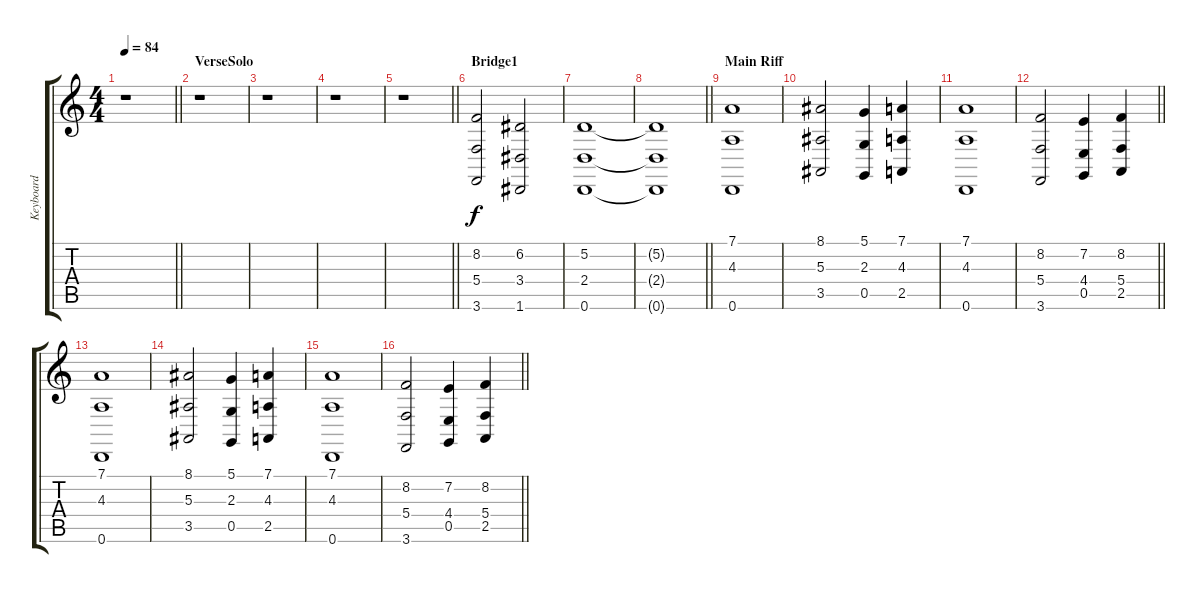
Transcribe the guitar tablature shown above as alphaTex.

\track ("Keyboard" "Keyboard") {instrument stringensemble1}
\staff {score tabs}
\tuning (D4 A3 F3 C3 G2 D2) {hide}
\ts (4 4)
\tempo 84
\clef g2
\barLineRight lightlight
\ks c
r.1{dy f} |
\section ("" "VerseSolo")
r.1 |
r.1 |
r.1 |
\barLineRight lightlight
r.1 |
\section ("" "Bridge1")
(8.2 5.4 3.6).2 (6.2 3.4 1.6).2 |
(5.2 2.4 0.6).1 |
\barLineRight lightlight
(5.2{t} 2.4{t} 0.6{t}).1 |
\section ("" "Main Riff")
(7.1 4.3 0.6).1 |
(8.1 5.3 3.5).2 (5.1 2.3 0.5).4 (7.1 4.3 2.5).4 |
(7.1 4.3 0.6).1 |
\barLineRight lightlight
(8.2 5.4 3.6).2 (7.2 4.4 0.5).4 (8.2 5.4 2.5).4 |
(7.1 4.3 0.6).1 |
(8.1 5.3 3.5).2 (5.1 2.3 0.5).4 (7.1 4.3 2.5).4 |
(7.1 4.3 0.6).1 |
\barLineRight lightlight
(8.2 5.4 3.6).2 (7.2 4.4 0.5).4 (8.2 5.4 2.5).4
